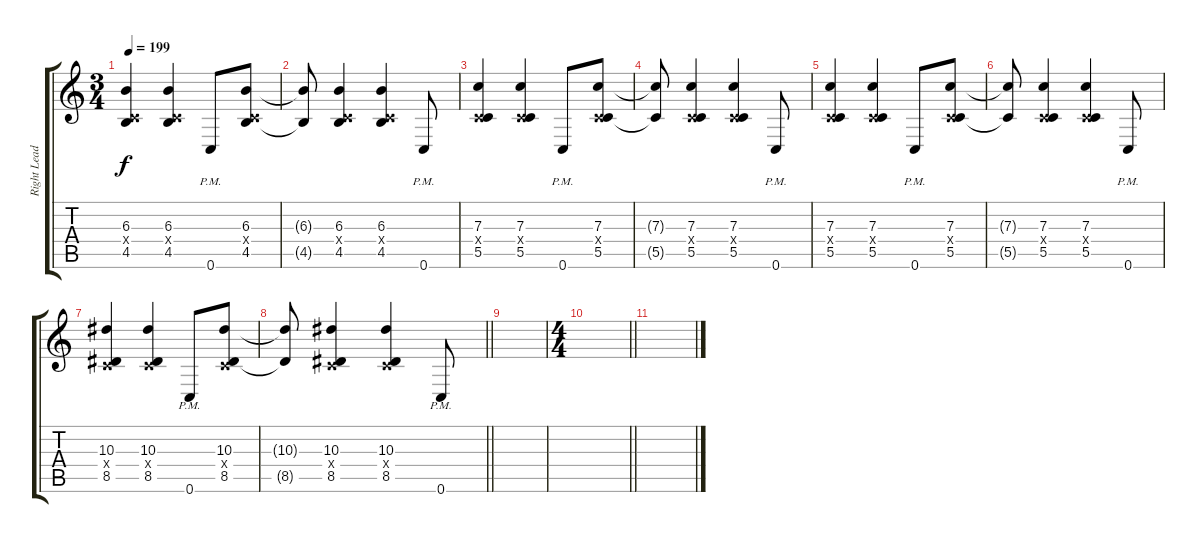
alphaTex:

\track ("Right Lead 1" "Right Lead") {instrument distortionguitar}
\staff {score tabs}
\tuning (D4 A3 F3 C3 G2 C2) {hide}
\ts (3 4)
\tempo 199
\clef g2
\ks c
(6.3 0.4{x} 4.5).4{dy f} (6.3 0.4{x} 4.5).4 0.6{pm}.8 (6.3 0.4{x} 4.5).8 |
(6.3{t} 4.5{t}).8 (6.3 0.4{x} 4.5).4 (6.3 0.4{x} 4.5).4 0.6{pm}.8 |
(7.3 0.4{x} 5.5).4 (7.3 0.4{x} 5.5).4 0.6{pm}.8 (7.3 0.4{x} 5.5).8 |
(7.3{t} 5.5{t}).8 (7.3 0.4{x} 5.5).4 (7.3 0.4{x} 5.5).4 0.6{pm}.8 |
(7.3 0.4{x} 5.5).4 (7.3 0.4{x} 5.5).4 0.6{pm}.8 (7.3 0.4{x} 5.5).8 |
(7.3{t} 5.5{t}).8 (7.3 0.4{x} 5.5).4 (7.3 0.4{x} 5.5).4 0.6{pm}.8 |
(10.3 0.4{x} 8.5).4 (10.3 0.4{x} 8.5).4 0.6{pm}.8 (10.3 0.4{x} 8.5).8 |
\barLineRight lightlight
(10.3{t} 8.5{t}).8 (10.3 0.4{x} 8.5).4 (10.3 0.4{x} 8.5).4 0.6{pm}.8 |
\section ("" "")
|
\ts (4 4)
\barLineRight lightlight
|
\section ("" "")
